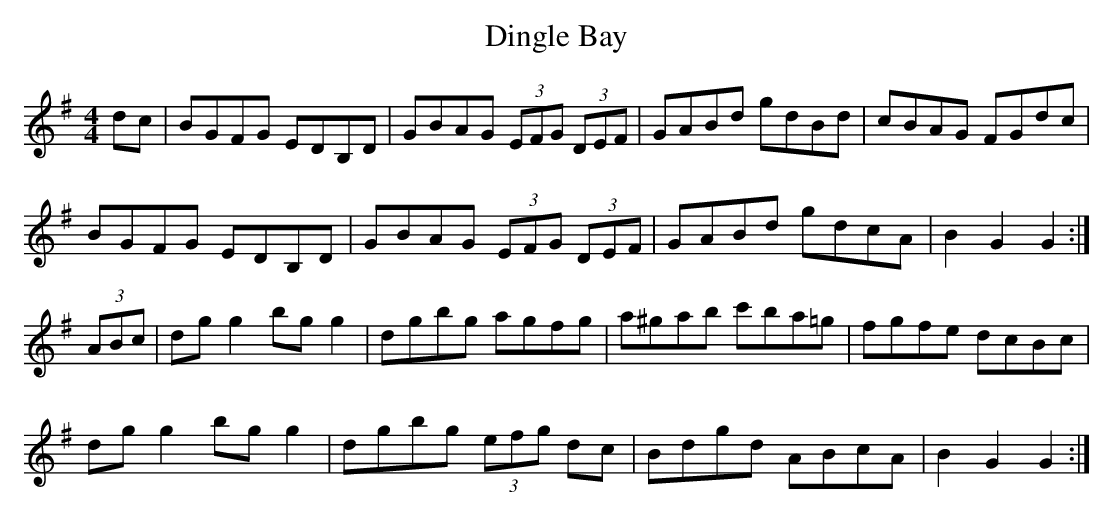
X:1
T: Dingle Bay
L: 1/8
M: 4/4
K: G
dc|BGFG EDB,D|GBAG (3EFG (3DEF|GABd gdBd|\
cBAG FGdc|
BGFG EDB,D|GBAG (3EFG (3DEF|GABd gdcA|B2 G2 G2 :|
(3ABc|dg g2 bg g2|dgbg agfg|a^gab c'ba=g|fgfe dcBc|
dg g2 bg g2|dgbg (3efg dc|Bdgd ABcA|B2 G2 G2 :|
